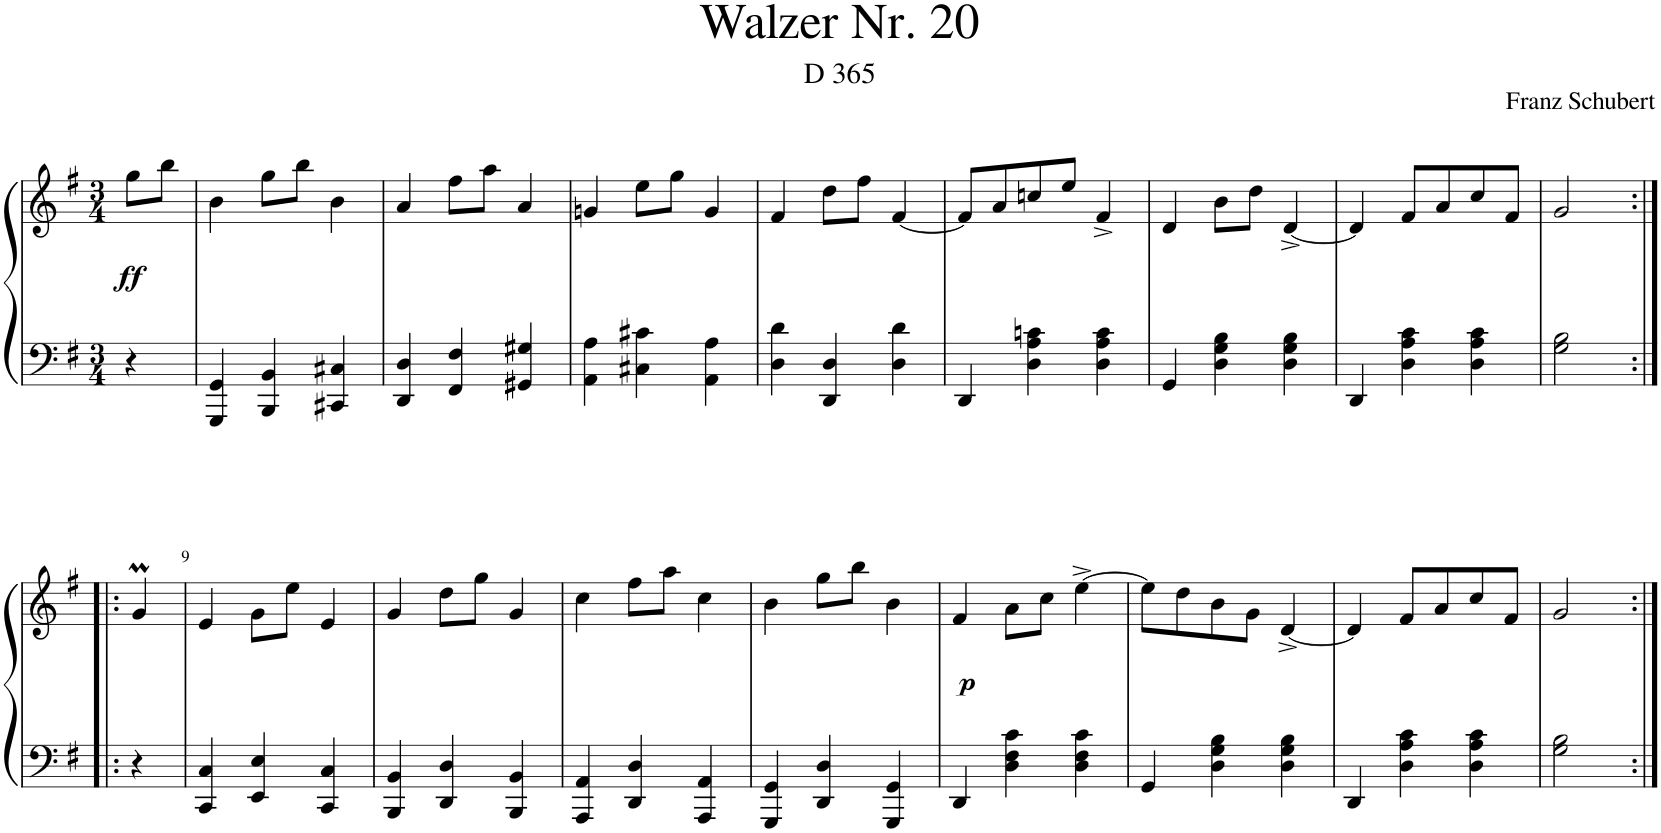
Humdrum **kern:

**kern	**kern	**dynam
*part1	*part1	*part1
*staff2	*staff1	*staff1/2
*I"Piano	*	*
*I'Pno.	*	*
*clefF4	*clefG2	*
*k[f#]	*k[f#]	*
*M3/4	*M3/4	*
=	=	=
!	!	!LO:DY:b
4r	8gg\L	ff
.	8bb\J	.
=1	=1	=1
4GGG/ 4GG/	4b\	.
4BBB/ 4BB/	8gg\L	.
.	8bb\J	.
4CC#X/ 4C#X/	4b\	.
=2	=2	=2
4DD/ 4D/	4a/	.
4FF#/ 4F#/	8ff#\L	.
.	8aa\J	.
4GG#X/ 4G#X/	4a/	.
=3	=3	=3
4AA\ 4A\	4gn/	.
4C#X\ 4c#X\	8ee\L	.
.	8gg\J	.
4AA\ 4A\	4g/	.
=4	=4	=4
4D\ 4d\	4f#/	.
4DD/ 4D/	8dd\L	.
.	8ff#\J	.
4D\ 4d\	[4f#/	.
=5	=5	=5
4DD/	8f#/L]	.
.	8a/	.
4D\ 4A\ 4cn\	8ccn/	.
.	8ee/J	.
4D\ 4A\ 4c\	4f#^/	.
=6	=6	=6
4GG/	4d/	.
4D\ 4G\ 4B\	8b\L	.
.	8dd\J	.
4D\ 4G\ 4B\	[4d^/	.
=7	=7	=7
4DD/	4d/]	.
4D\ 4A\ 4c\	8f#/L	.
.	8a/	.
4D\ 4A\ 4c\	8cc/	.
.	8f#/J	.
=8	=8	=8
2G\ 2B\	2g/	.
!!LO:LB:g=z
=8X1:|!|:	=8X1:|!|:	=8X1:|!|:
4r	4gM/	.
=9	=9	=9
4CC/ 4C/	4e/	.
4EE/ 4E/	8g\L	.
.	8ee\J	.
4CC/ 4C/	4e/	.
=10	=10	=10
4BBB/ 4BB/	4g/	.
4DD/ 4D/	8dd\L	.
.	8gg\J	.
4BBB/ 4BB/	4g/	.
=11	=11	=11
4AAA/ 4AA/	4cc\	.
4DD/ 4D/	8ff#\L	.
.	8aa\J	.
4AAA/ 4AA/	4cc\	.
=12	=12	=12
4GGG/ 4GG/	4b\	.
4DD/ 4D/	8gg\L	.
.	8bb\J	.
4GGG/ 4GG/	4b\	.
=13	=13	=13
!	!	!LO:DY:b
4DD/	4f#/	p
4D\ 4F#\ 4c\	8a\L	.
.	8cc\J	.
4D\ 4F#\ 4c\	[4ee^\	.
=14	=14	=14
4GG/	8ee\L]	.
.	8dd\	.
4D\ 4G\ 4B\	8b\	.
.	8g\J	.
4D\ 4G\ 4B\	[4d^/	.
=15	=15	=15
4DD/	4d/]	.
4D\ 4A\ 4c\	8f#/L	.
.	8a/	.
4D\ 4A\ 4c\	8cc/	.
.	8f#/J	.
=16	=16	=16
2G\ 2B\	2g/	.
=:|!	=:|!	=:|!
*-	*-	*-
